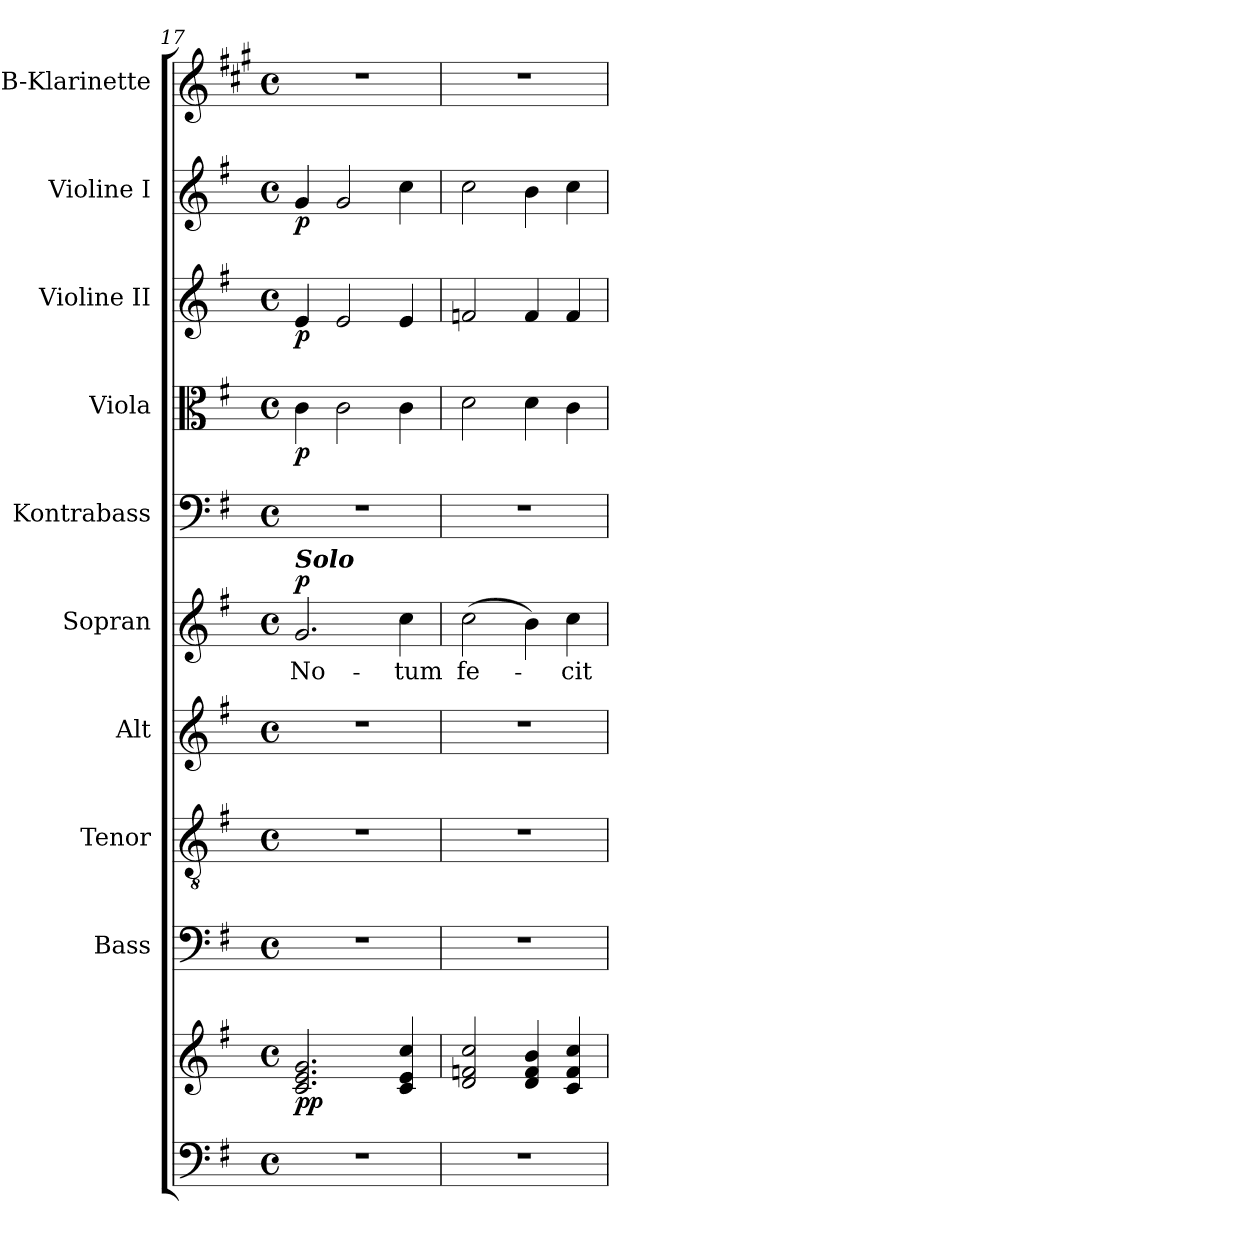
**kern	**kern	**dynam	**kern	**kern	**kern	**kern	**text	**dynam	**kern	**kern	**dynam	**kern	**dynam	**kern	**dynam	**kern
*part10	*part10	*part10	*part9	*part8	*part7	*part6	*part6	*part6	*part5	*part4	*part4	*part3	*part3	*part2	*part2	*part1
*staff11	*staff10	*staff10/11	*staff9	*staff8	*staff7	*staff6	*staff6	*staff6	*staff5	*staff4	*staff4	*staff3	*staff3	*staff2	*staff2	*staff1
*	*	*	*I"Bass	*I"Tenor	*I"Alt	*I"Sopran	*	*	*I"Kontrabass	*I"Viola	*	*I"Violine II	*	*I"Violine I	*	*I"B-Klarinette
*	*	*	*I'B.	*I'T.	*I'A.	*I'S.	*	*	*I'Kb.	*I'Vla.	*	*I'Vl. II	*	*I'Vl. I	*	*I'B Kl.
*clefF4	*clefG2	*	*clefF4	*clefGv2	*clefG2	*clefG2	*	*	*clefF4	*clefC3	*	*clefG2	*	*clefG2	*	*clefG2
*	*	*	*	*	*	*	*	*	*ITrd7c12	*	*	*	*	*	*	*ITrd1c2
*k[f#]	*k[f#]	*	*k[f#]	*k[f#]	*k[f#]	*k[f#]	*	*	*k[f#]	*k[f#]	*	*k[f#]	*	*k[f#]	*	*k[f#]
*G:	*G:	*	*G:	*G:	*G:	*G:	*	*	*G:	*G:	*	*G:	*	*G:	*	*G:
*M4/4	*M4/4	*	*M4/4	*M4/4	*M4/4	*M4/4	*	*	*M4/4	*M4/4	*	*M4/4	*	*M4/4	*	*M4/4
*met(c)	*met(c)	*	*met(c)	*met(c)	*met(c)	*met(c)	*	*	*met(c)	*met(c)	*	*met(c)	*	*met(c)	*	*met(c)
=17	=17	=17	=17	=17	=17	=17	=17	=17	=17	=17	=17	=17	=17	=17	=17	=17
!	!	!	!	!	!	!LO:TX:a:Bi:t=Solo	!	!	!	!	!	!	!	!	!	!
!	!	!LO:DY:b	!	!	!	!	!LO:LY:b	!LO:DY:a	!	!	!LO:DY:b	!	!LO:DY:b	!	!LO:DY:b	!
1r	2.c/ 2.e/ 2.g/	pp	1r	1r	1r	2.g/	No-	p	1r	4c\	p	4e/	p	4g/	p	1r
.	.	.	.	.	.	.	.	.	.	2c\	.	2e/	.	2g/	.	.
!	!	!	!	!	!	!	!LO:LY:b	!	!	!	!	!	!	!	!	!
.	4c/ 4e/ 4cc/	.	.	.	.	4cc\	-tum	.	.	4c\	.	4e/	.	4cc\	.	.
!!LO:PB:g=z
=18	=18	=18	=18	=18	=18	=18	=18	=18	=18	=18	=18	=18	=18	=18	=18	=18
!	!	!	!	!	!	!	!LO:LY:b	!	!	!	!	!	!	!	!	!
1r	2d/ 2fn/ 2cc/	.	1r	1r	1r	(>2cc\	fe-	.	1r	2d\	.	2fn/	.	2cc\	.	1r
.	4d/ 4f/ 4b/	.	.	.	.	4b\)	.	.	.	4d\	.	4f/	.	4b\	.	.
!	!	!	!	!	!	!	!LO:LY:b	!	!	!	!	!	!	!	!	!
.	4c/ 4f/ 4cc/	.	.	.	.	4cc\	-cit	.	.	4c\	.	4f/	.	4cc\	.	.
=	=	=	=	=	=	=	=	=	=	=	=	=	=	=	=	=
*-	*-	*-	*-	*-	*-	*-	*-	*-	*-	*-	*-	*-	*-	*-	*-	*-
